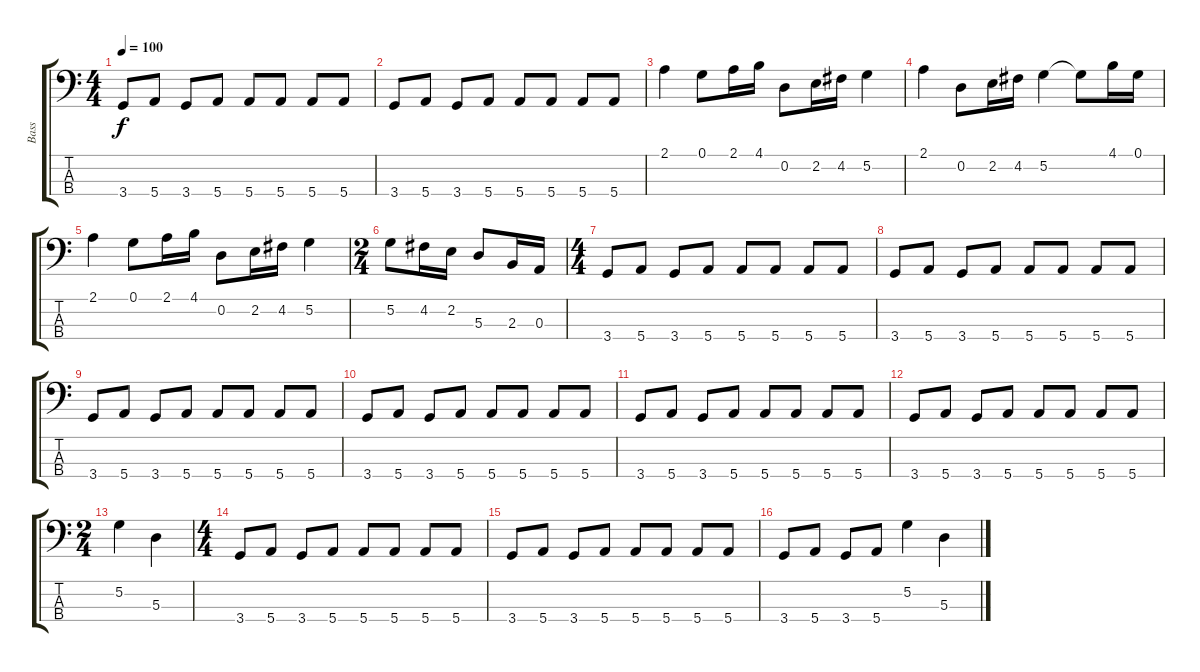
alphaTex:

\track ("Bass" "Bass") {instrument electricbassfinger}
\staff {score tabs}
\tuning (G2 D2 A1 E1) {hide}
\ts (4 4)
\tempo 100
\clef f4
\ks c
3.4.8{dy f} 5.4.8 3.4.8 5.4.8 5.4.8 5.4.8 5.4.8 5.4.8 |
3.4.8 5.4.8 3.4.8 5.4.8 5.4.8 5.4.8 5.4.8 5.4.8 |
2.1.4 0.1.8 2.1.16 4.1.16 0.2.8 2.2.16 4.2.16 5.2.4 |
2.1.4 0.2.8 2.2.16 4.2.16 5.2.4 5.2{t}.8 4.1.16 0.1.16 |
2.1.4 0.1.8 2.1.16 4.1.16 0.2.8 2.2.16 4.2.16 5.2.4 |
\ts (2 4)
5.2.8 4.2.16 2.2.16 5.3.8 2.3.16 0.3.16 |
\ts (4 4)
3.4.8 5.4.8 3.4.8 5.4.8 5.4.8 5.4.8 5.4.8 5.4.8 |
3.4.8 5.4.8 3.4.8 5.4.8 5.4.8 5.4.8 5.4.8 5.4.8 |
3.4.8 5.4.8 3.4.8 5.4.8 5.4.8 5.4.8 5.4.8 5.4.8 |
3.4.8 5.4.8 3.4.8 5.4.8 5.4.8 5.4.8 5.4.8 5.4.8 |
3.4.8 5.4.8 3.4.8 5.4.8 5.4.8 5.4.8 5.4.8 5.4.8 |
3.4.8 5.4.8 3.4.8 5.4.8 5.4.8 5.4.8 5.4.8 5.4.8 |
\ts (2 4)
5.2.4 5.3.4 |
\ts (4 4)
3.4.8 5.4.8 3.4.8 5.4.8 5.4.8 5.4.8 5.4.8 5.4.8 |
3.4.8 5.4.8 3.4.8 5.4.8 5.4.8 5.4.8 5.4.8 5.4.8 |
3.4.8 5.4.8 3.4.8 5.4.8 5.2.4 5.3.4
